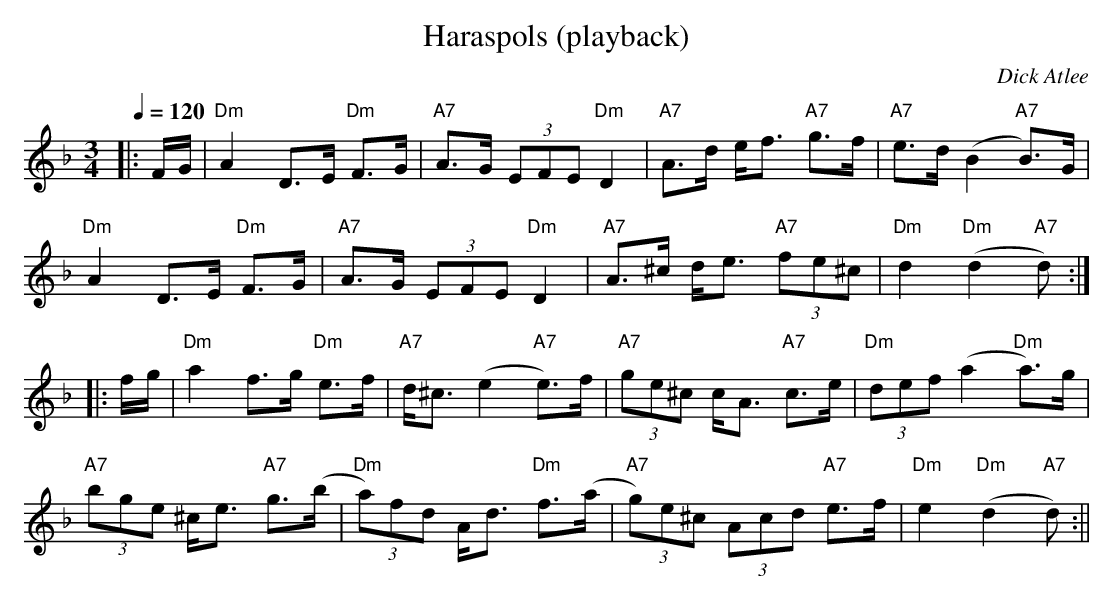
X:1
T:Haraspols (playback)
M:3/4
L:1/8
Q:1/4=120
C:Dick Atlee
K:Dm
|: F/2G/2 | "Dm" A2 D>E "Dm" F>G | "A7" A>G (3EFE "Dm" D2 |
"A7" A>d e<f "A7" g>f | "A7" e>d (B2 "A7" B)>G | !
"Dm" A2 D>E "Dm" F>G | "A7" A>G (3EFE "Dm" D2 |
"A7" A>^c d<e "A7" (3fe^c | "Dm" d2 "Dm" (d2 "A7" d) :| !
|: f/2g/2 | "Dm" a2 f>g "Dm" e>f | "A7" d<^c (e2 "A7" e)>f |
"A7" (3ge^c c<A "A7" c>e | "Dm" (3def (a2 "Dm" a)>g | !
"A7" (3bge ^c<e "A7" g>(b | "Dm" (3a)fd A<d "Dm" f>(a |
"A7" (3g)e^c (3Acd "A7" e>f | "Dm" e2 "Dm" (d2 "A7" d) :||
